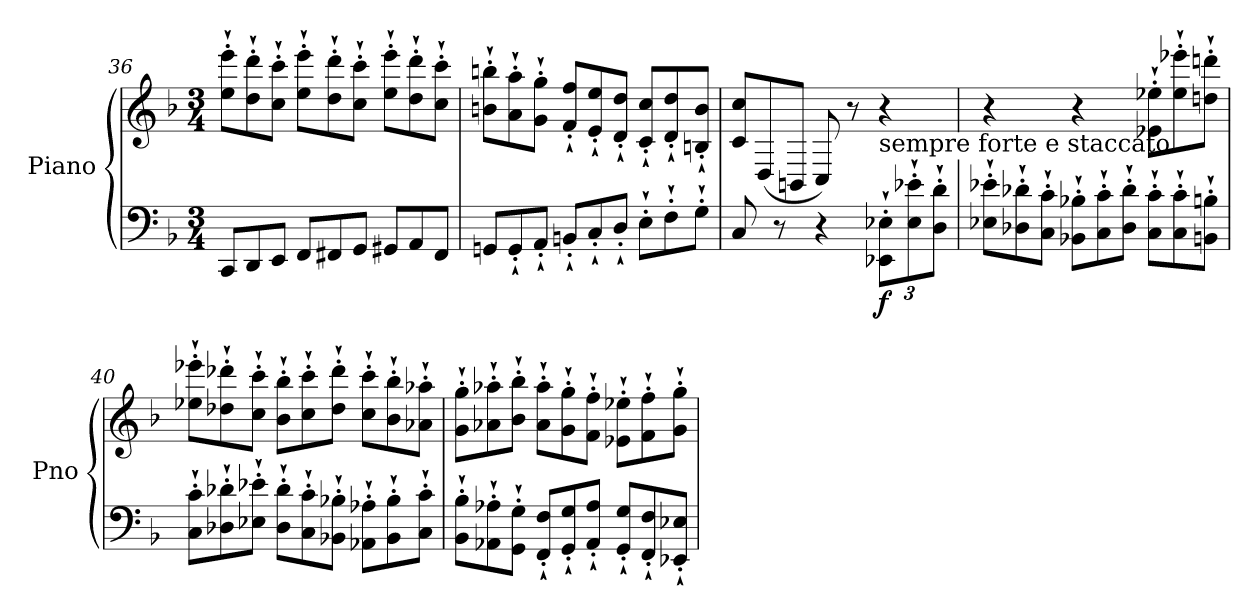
**kern	**kern	**dynam
*part1	*part1	*part1
*staff2	*staff1	*staff1/2
*I"Piano	*	*
*I'Pno	*	*
!!LO:LB:g=z
*clefF4	*clefG2	*
*k[b-]	*k[b-]	*
*F:	*F:	*
*M3/4	*M3/4	*
*Xtuplet	*Xtuplet	*
=36	=36	=36
12CC/L	12ee\'` 12eee\'`L	.
12DD/	12dd\'` 12ddd\'`	.
12EE/J	12cc\'` 12ccc\'`J	.
12FF/L	12ee\'` 12eee\'`L	.
12FF#X/	12dd\'` 12ddd\'`	.
12GG/J	12cc\'` 12ccc\'`J	.
12GG#X/L	12ee\'` 12eee\'`L	.
12AA/	12dd\'` 12ddd\'`	.
12FF#/J	12cc\'` 12ccc\'`J	.
=37	=37	=37
12GGn/L	12bn\'` 12bbn\'`L	.
12GG'`/	12a\'` 12aa\'`	.
12AA'`/J	12g\'` 12gg\'`J	.
12BBn'`/L	12f/'` 12ff/'`L	.
12C'`/	12e/'` 12ee/'`	.
12D'`/J	12d/'` 12dd/'`J	.
12E'`\L	12c/'` 12cc/'`L	.
12F'`\	12d/'` 12dd/'`	.
12G'`\J	12Bn/'` 12b/'`J	.
=38	=38	=38
8C/	12c/ 12cc/L	.
.	(<12D/	.
8r	.	.
.	12BBn/J	.
4r	8C/)	.
.	8r	.
*tuplet	*	*
*Xbrackettup	*	*
!LO:TX:a:t=sempre forte e staccato	!	!
!	!	!LO:DY:b=2
12EE-X\'` 12E-X\'`L	4r	f
12E-\'` 12e-X\'`	.	.
12D\'` 12d\'`J	.	.
!!LO:LB:g=z
=39	=39	=39
*Xtuplet	*	*
12E-X\'` 12e-X\'`L	4r	.
12D-X\'` 12d-X\'`	.	.
12C\'` 12c\'`J	.	.
12BB-X\'` 12B-X\'`L	4r	.
12C\'` 12c\'`	.	.
12D-\'` 12d-\'`J	.	.
12C\'` 12c\'`L	12e-X\'` 12ee-X\'`L	.
12C\'` 12c\'`	12ee-\'` 12eee-X\'`	.
12BBn\'` 12Bn\'`J	12ddn\'` 12dddn\'`J	.
=40	=40	=40
12C\'` 12c\'`L	12ee-X\'` 12eee-X\'`L	.
12D-X\'` 12d-X\'`	12dd-X\'` 12ddd-X\'`	.
12E-X\'` 12e-X\'`J	12cc\'` 12ccc\'`J	.
12D-\'` 12d-\'`L	12b-\'` 12bb-\'`L	.
12C\'` 12c\'`	12cc\'` 12ccc\'`	.
12BB-X\'` 12B-X\'`J	12dd-\'` 12ddd-\'`J	.
12AA-X\'` 12A-X\'`L	12cc\'` 12ccc\'`L	.
12BB-\'` 12B-\'`	12b-\'` 12bb-\'`	.
12C\'` 12c\'`J	12a-X\'` 12aa-X\'`J	.
=41	=41	=41
12BB-\'` 12B-\'`L	12g\'` 12gg\'`L	.
12AA-X\'` 12A-X\'`	12a-X\'` 12aa-X\'`	.
12GG\'` 12G\'`J	12b-\'` 12bb-\'`J	.
12FF/'` 12F/'`L	12a-\'` 12aa-\'`L	.
12GG/'` 12G/'`	12g\'` 12gg\'`	.
12AA-/'` 12A-/'`J	12f\'` 12ff\'`J	.
12GG/'` 12G/'`L	12e-X\'` 12ee-X\'`L	.
12FF/'` 12F/'`	12f\'` 12ff\'`	.
12EE-X/'` 12E-X/'`J	12g\'` 12gg\'`J	.
=	=	=
*-	*-	*-
